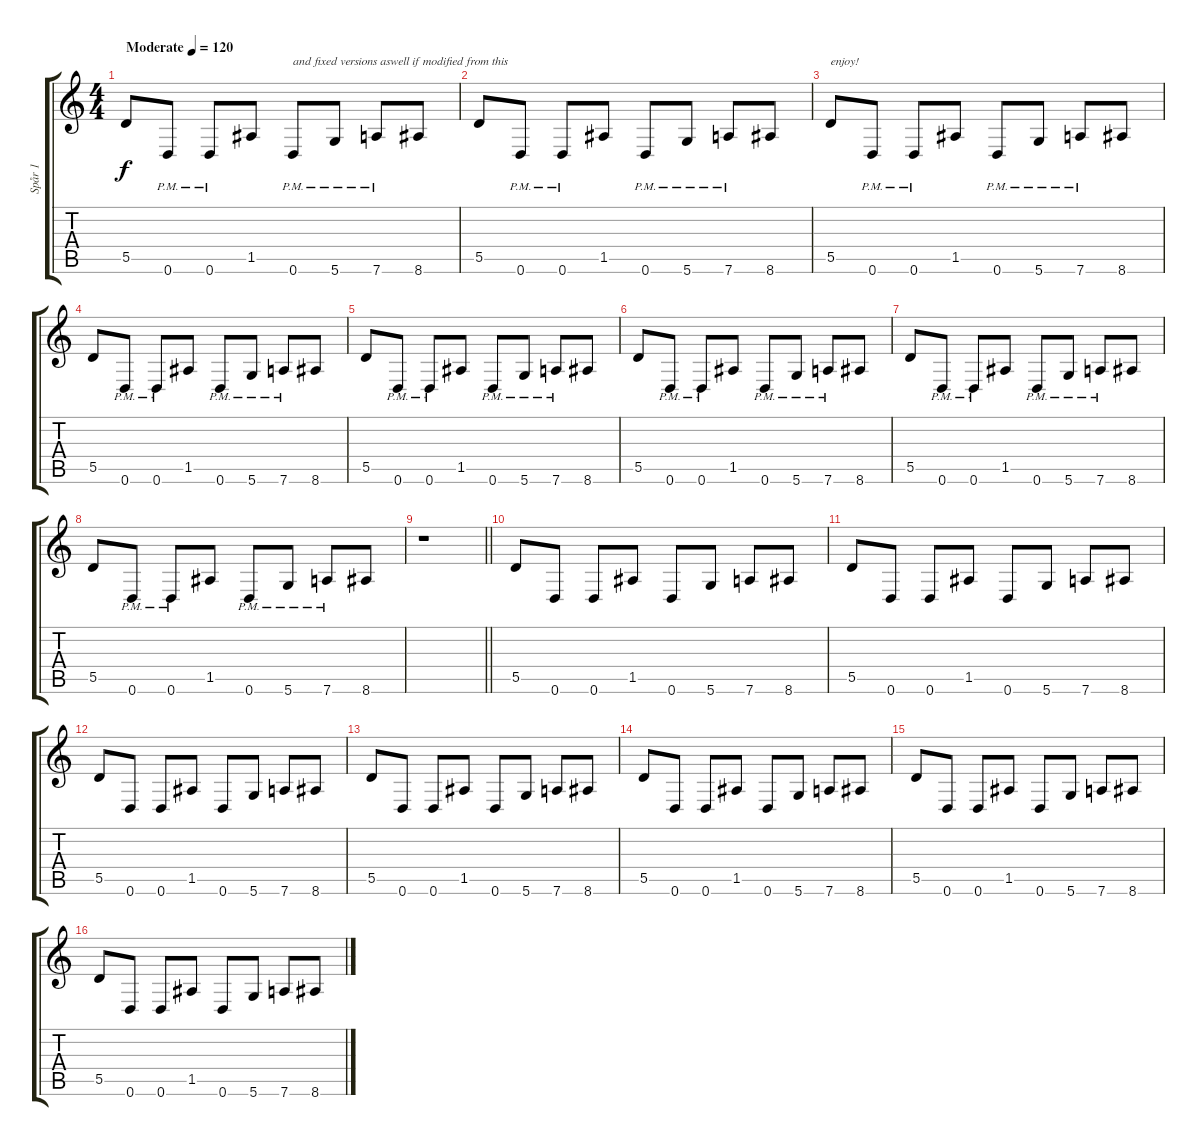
\track ("Spår 1" "Spår 1") {instrument distortionguitar}
\staff {score tabs}
\tuning (E4 B3 G3 D3 A2 D2) {hide}
\ts (4 4)
\tempo (120 "Moderate")
\tempo 165
\tempo (120 "Moderate")
\clef g2
\ks c
5.5.8{dy f instrument distortionguitar} 0.6{pm}.8 0.6{pm}.8 1.5.8 0.6{pm}.8{txt "and fixed versions aswell if modified from this"} 5.6{pm}.8 7.6{pm}.8 8.6.8 |
5.5.8 0.6{pm}.8 0.6{pm}.8 1.5.8 0.6{pm}.8 5.6{pm}.8 7.6{pm}.8 8.6.8 |
5.5.8{txt "enjoy!"} 0.6{pm}.8 0.6{pm}.8 1.5.8 0.6{pm}.8 5.6{pm}.8 7.6{pm}.8 8.6.8 |
5.5.8 0.6{pm}.8 0.6{pm}.8 1.5.8 0.6{pm}.8 5.6{pm}.8 7.6{pm}.8 8.6.8 |
5.5.8 0.6{pm}.8 0.6{pm}.8 1.5.8 0.6{pm}.8 5.6{pm}.8 7.6{pm}.8 8.6.8 |
5.5.8 0.6{pm}.8 0.6{pm}.8 1.5.8 0.6{pm}.8 5.6{pm}.8 7.6{pm}.8 8.6.8 |
5.5.8 0.6{pm}.8 0.6{pm}.8 1.5.8 0.6{pm}.8 5.6{pm}.8 7.6{pm}.8 8.6.8 |
5.5.8 0.6{pm}.8 0.6{pm}.8 1.5.8 0.6{pm}.8 5.6{pm}.8 7.6{pm}.8 8.6.8 |
\barLineRight lightlight
r.1 |
5.5.8 0.6.8 0.6.8 1.5.8 0.6.8 5.6.8 7.6.8 8.6.8 |
5.5.8 0.6.8 0.6.8 1.5.8 0.6.8 5.6.8 7.6.8 8.6.8 |
5.5.8 0.6.8 0.6.8 1.5.8 0.6.8 5.6.8 7.6.8 8.6.8 |
5.5.8 0.6.8 0.6.8 1.5.8 0.6.8 5.6.8 7.6.8 8.6.8 |
5.5.8 0.6.8 0.6.8 1.5.8 0.6.8 5.6.8 7.6.8 8.6.8 |
5.5.8 0.6.8 0.6.8 1.5.8 0.6.8 5.6.8 7.6.8 8.6.8 |
5.5.8 0.6.8 0.6.8 1.5.8 0.6.8 5.6.8 7.6.8 8.6.8
